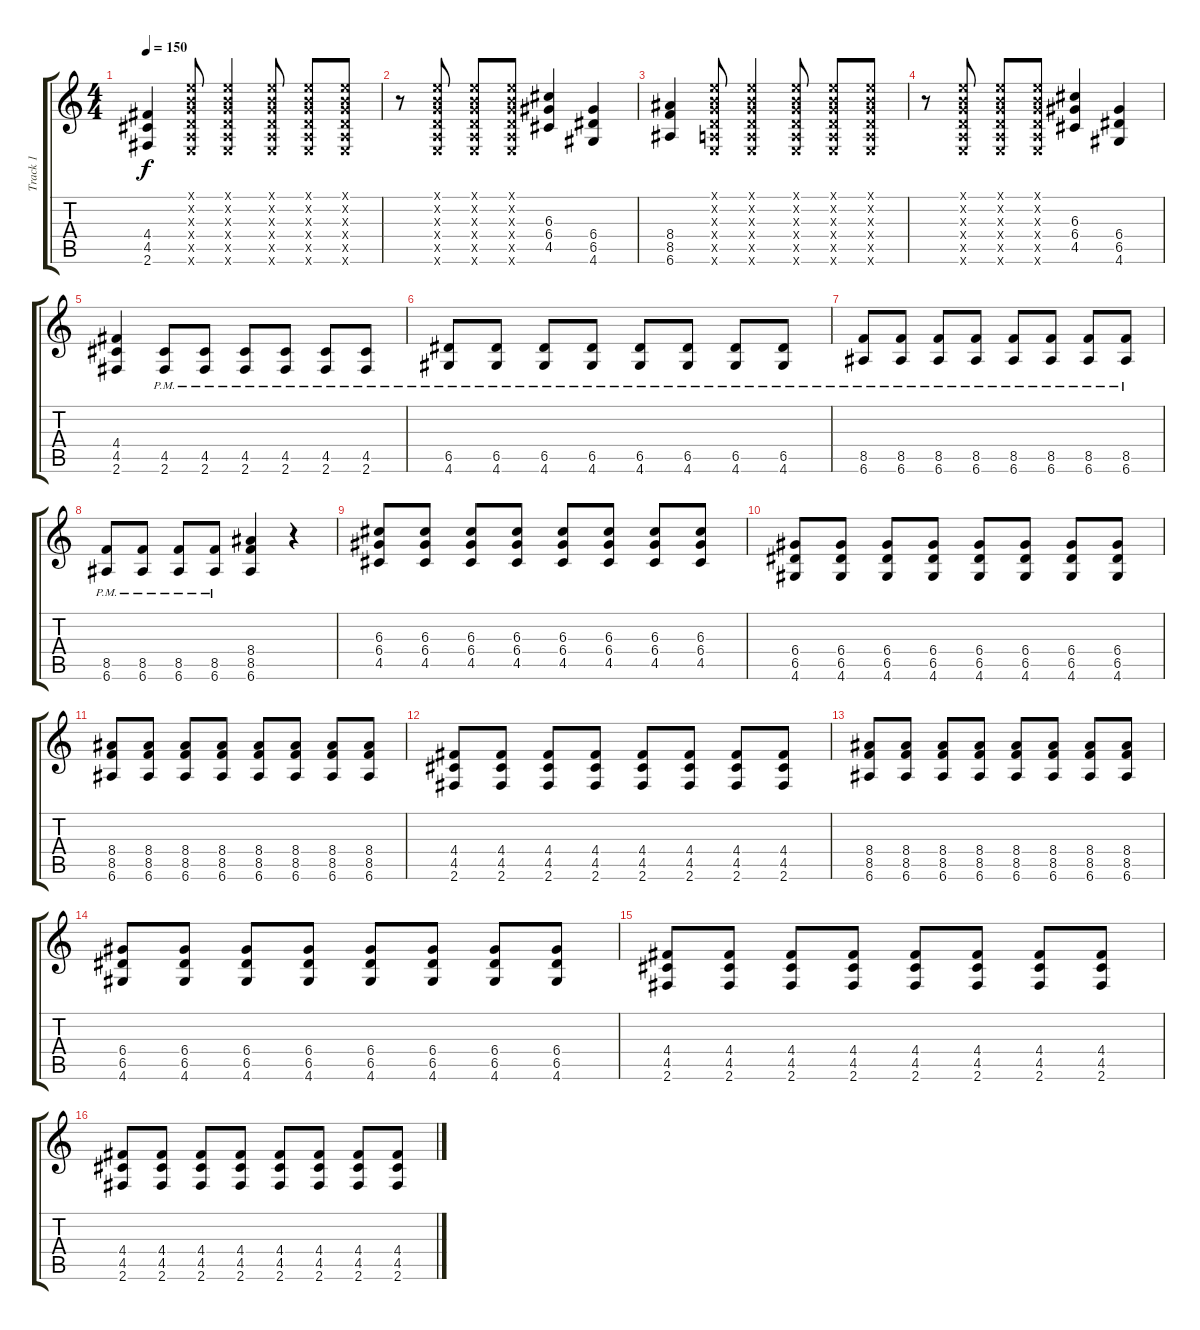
\track ("Track 1" "Track 1") {instrument distortionguitar}
\staff {score tabs}
\tuning (E4 B3 G3 D3 A2 E2) {hide}
\ts (4 4)
\tempo 150
\clef g2
\ks c
(4.4 4.5 2.6).4{dy f} (0.1{x} 0.2{x} 0.3{x} 0.4{x} 0.5{x} 0.6{x}).8 (0.1{x} 0.2{x} 0.3{x} 0.4{x} 0.5{x} 0.6{x}).4 (0.1{x} 0.2{x} 0.3{x} 0.4{x} 0.5{x} 0.6{x}).8 (0.1{x} 0.2{x} 0.3{x} 0.4{x} 0.5{x} 0.6{x}).8 (0.1{x} 0.2{x} 0.3{x} 0.4{x} 0.5{x} 0.6{x}).8 |
r.8 (0.1{x} 0.2{x} 0.3{x} 0.4{x} 0.5{x} 0.6{x}).8 (0.1{x} 0.2{x} 0.3{x} 0.4{x} 0.5{x} 0.6{x}).8 (0.1{x} 0.2{x} 0.3{x} 0.4{x} 0.5{x} 0.6{x}).8 (6.3 6.4 4.5).4 (6.4 6.5 4.6).4 |
(8.4 8.5 6.6).4 (0.1{x} 0.2{x} 0.3{x} 0.4{x} 0.5{x} 0.6{x}).8 (0.1{x} 0.2{x} 0.3{x} 0.4{x} 0.5{x} 0.6{x}).4 (0.1{x} 0.2{x} 0.3{x} 0.4{x} 0.5{x} 0.6{x}).8 (0.1{x} 0.2{x} 0.3{x} 0.4{x} 0.5{x} 0.6{x}).8 (0.1{x} 0.2{x} 0.3{x} 0.4{x} 0.5{x} 0.6{x}).8 |
r.8 (0.1{x} 0.2{x} 0.3{x} 0.4{x} 0.5{x} 0.6{x}).8 (0.1{x} 0.2{x} 0.3{x} 0.4{x} 0.5{x} 0.6{x}).8 (0.1{x} 0.2{x} 0.3{x} 0.4{x} 0.5{x} 0.6{x}).8 (6.3 6.4 4.5).4 (6.4 6.5 4.6).4 |
(4.4 4.5 2.6).4 (4.5{pm} 2.6{pm}).8 (4.5{pm} 2.6{pm}).8 (4.5{pm} 2.6{pm}).8 (4.5{pm} 2.6{pm}).8 (4.5{pm} 2.6{pm}).8 (4.5{pm} 2.6{pm}).8 |
(6.5{pm} 4.6{pm}).8 (6.5{pm} 4.6{pm}).8 (6.5{pm} 4.6{pm}).8 (6.5{pm} 4.6{pm}).8 (6.5{pm} 4.6{pm}).8 (6.5{pm} 4.6{pm}).8 (6.5{pm} 4.6{pm}).8 (6.5{pm} 4.6{pm}).8 |
(8.5{pm} 6.6{pm}).8 (8.5{pm} 6.6{pm}).8 (8.5{pm} 6.6{pm}).8 (8.5{pm} 6.6{pm}).8 (8.5{pm} 6.6{pm}).8 (8.5{pm} 6.6{pm}).8 (8.5{pm} 6.6{pm}).8 (8.5{pm} 6.6{pm}).8 |
(8.5{pm} 6.6{pm}).8 (8.5{pm} 6.6{pm}).8 (8.5{pm} 6.6{pm}).8 (8.5{pm} 6.6{pm}).8 (8.4 8.5 6.6).4 r.4 |
(6.3 6.4 4.5).8 (6.3 6.4 4.5).8 (6.3 6.4 4.5).8 (6.3 6.4 4.5).8 (6.3 6.4 4.5).8 (6.3 6.4 4.5).8 (6.3 6.4 4.5).8 (6.3 6.4 4.5).8 |
(6.4 6.5 4.6).8 (6.4 6.5 4.6).8 (6.4 6.5 4.6).8 (6.4 6.5 4.6).8 (6.4 6.5 4.6).8 (6.4 6.5 4.6).8 (6.4 6.5 4.6).8 (6.4 6.5 4.6).8 |
(8.4 8.5 6.6).8 (8.4 8.5 6.6).8 (8.4 8.5 6.6).8 (8.4 8.5 6.6).8 (8.4 8.5 6.6).8 (8.4 8.5 6.6).8 (8.4 8.5 6.6).8 (8.4 8.5 6.6).8 |
(4.4 4.5 2.6).8 (4.4 4.5 2.6).8 (4.4 4.5 2.6).8 (4.4 4.5 2.6).8 (4.4 4.5 2.6).8 (4.4 4.5 2.6).8 (4.4 4.5 2.6).8 (4.4 4.5 2.6).8 |
(8.4 8.5 6.6).8 (8.4 8.5 6.6).8 (8.4 8.5 6.6).8 (8.4 8.5 6.6).8 (8.4 8.5 6.6).8 (8.4 8.5 6.6).8 (8.4 8.5 6.6).8 (8.4 8.5 6.6).8 |
(6.4 6.5 4.6).8 (6.4 6.5 4.6).8 (6.4 6.5 4.6).8 (6.4 6.5 4.6).8 (6.4 6.5 4.6).8 (6.4 6.5 4.6).8 (6.4 6.5 4.6).8 (6.4 6.5 4.6).8 |
(4.4 4.5 2.6).8 (4.4 4.5 2.6).8 (4.4 4.5 2.6).8 (4.4 4.5 2.6).8 (4.4 4.5 2.6).8 (4.4 4.5 2.6).8 (4.4 4.5 2.6).8 (4.4 4.5 2.6).8 |
(4.4 4.5 2.6).8 (4.4 4.5 2.6).8 (4.4 4.5 2.6).8 (4.4 4.5 2.6).8 (4.4 4.5 2.6).8 (4.4 4.5 2.6).8 (4.4 4.5 2.6).8 (4.4 4.5 2.6).8
